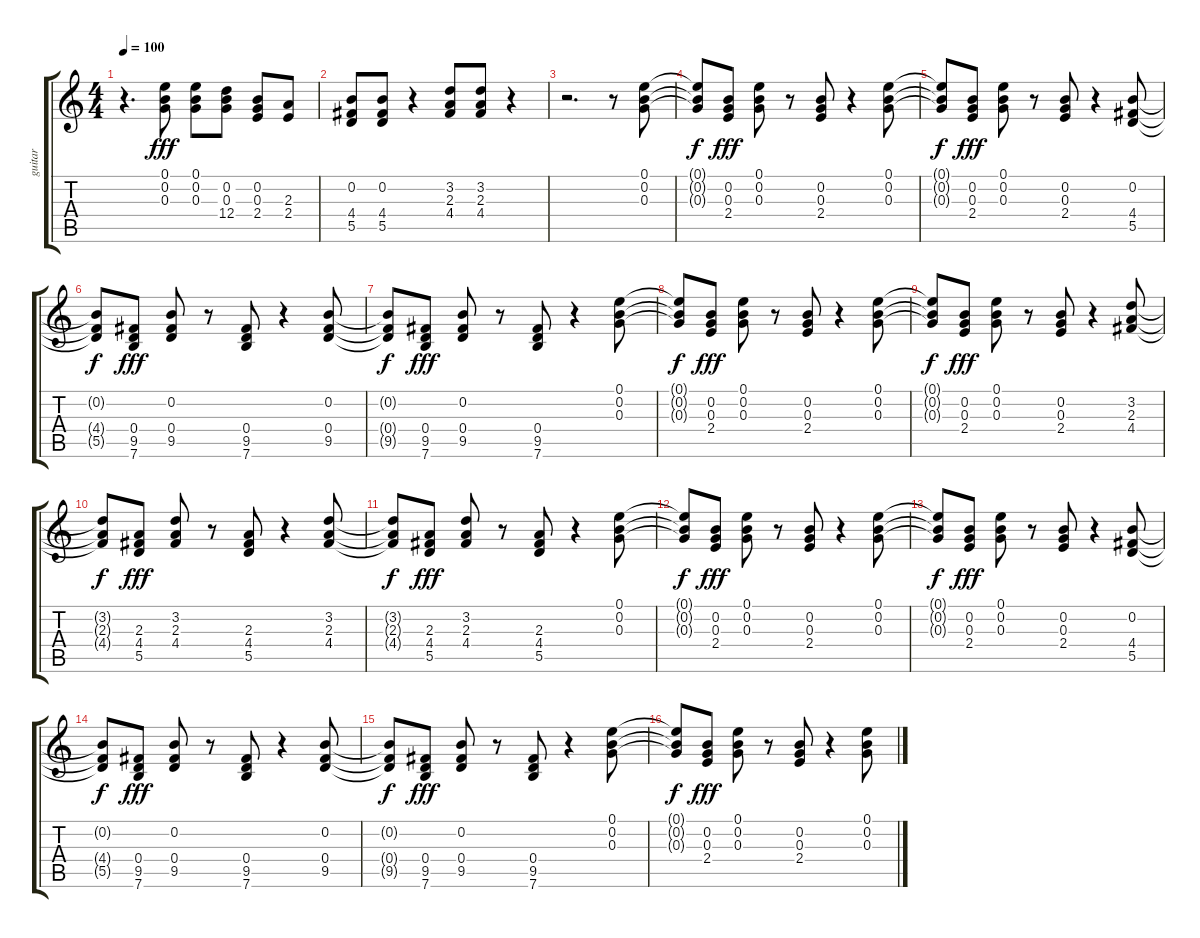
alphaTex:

\track ("guitar" "guitar") {instrument electricguitarclean}
\staff {score tabs}
\tuning (E4 B3 G3 D3 A2 E2) {hide}
\ts (4 4)
\tempo 100
\clef g2
\ks c
r.4{d dy fff} (0.1 0.2 0.3).8 (0.1 0.2 0.3).8 (0.2 0.3 12.4).8 (0.2 0.3 2.4).8 (2.3 2.4).8 |
(0.2 4.4 5.5).8 (0.2 4.4 5.5).8 r.4 (3.2 2.3 4.4).8 (3.2 2.3 4.4).8 r.4 |
r.2{d} r.8 (0.1 0.2 0.3).8 |
(0.1{t} 0.2{t} 0.3{t}).8{dy f} (0.2 0.3 2.4).8{dy fff} (0.1 0.2 0.3).8 r.8 (0.2 0.3 2.4).8 r.4 (0.1 0.2 0.3).8 |
(0.1{t} 0.2{t} 0.3{t}).8{dy f} (0.2 0.3 2.4).8{dy fff} (0.1 0.2 0.3).8 r.8 (0.2 0.3 2.4).8 r.4 (0.2 4.4 5.5).8 |
(0.2{t} 4.4{t} 5.5{t}).8{dy f} (0.4 9.5 7.6).8{dy fff} (0.2 0.4 9.5).8 r.8 (0.4 9.5 7.6).8 r.4 (0.2 0.4 9.5).8 |
(0.2{t} 0.4{t} 9.5{t}).8{dy f} (0.4 9.5 7.6).8{dy fff} (0.2 0.4 9.5).8 r.8 (0.4 9.5 7.6).8 r.4 (0.1 0.2 0.3).8 |
(0.1{t} 0.2{t} 0.3{t}).8{dy f} (0.2 0.3 2.4).8{dy fff} (0.1 0.2 0.3).8 r.8 (0.2 0.3 2.4).8 r.4 (0.1 0.2 0.3).8 |
(0.1{t} 0.2{t} 0.3{t}).8{dy f} (0.2 0.3 2.4).8{dy fff} (0.1 0.2 0.3).8 r.8 (0.2 0.3 2.4).8 r.4 (3.2 2.3 4.4).8 |
(3.2{t} 2.3{t} 4.4{t}).8{dy f} (2.3 4.4 5.5).8{dy fff} (3.2 2.3 4.4).8 r.8 (2.3 4.4 5.5).8 r.4 (3.2 2.3 4.4).8 |
(3.2{t} 2.3{t} 4.4{t}).8{dy f} (2.3 4.4 5.5).8{dy fff} (3.2 2.3 4.4).8 r.8 (2.3 4.4 5.5).8 r.4 (0.1 0.2 0.3).8 |
(0.1{t} 0.2{t} 0.3{t}).8{dy f} (0.2 0.3 2.4).8{dy fff} (0.1 0.2 0.3).8 r.8 (0.2 0.3 2.4).8 r.4 (0.1 0.2 0.3).8 |
(0.1{t} 0.2{t} 0.3{t}).8{dy f} (0.2 0.3 2.4).8{dy fff} (0.1 0.2 0.3).8 r.8 (0.2 0.3 2.4).8 r.4 (0.2 4.4 5.5).8 |
(0.2{t} 4.4{t} 5.5{t}).8{dy f} (0.4 9.5 7.6).8{dy fff} (0.2 0.4 9.5).8 r.8 (0.4 9.5 7.6).8 r.4 (0.2 0.4 9.5).8 |
(0.2{t} 0.4{t} 9.5{t}).8{dy f} (0.4 9.5 7.6).8{dy fff} (0.2 0.4 9.5).8 r.8 (0.4 9.5 7.6).8 r.4 (0.1 0.2 0.3).8 |
(0.1{t} 0.2{t} 0.3{t}).8{dy f} (0.2 0.3 2.4).8{dy fff} (0.1 0.2 0.3).8 r.8 (0.2 0.3 2.4).8 r.4 (0.1 0.2 0.3).8
